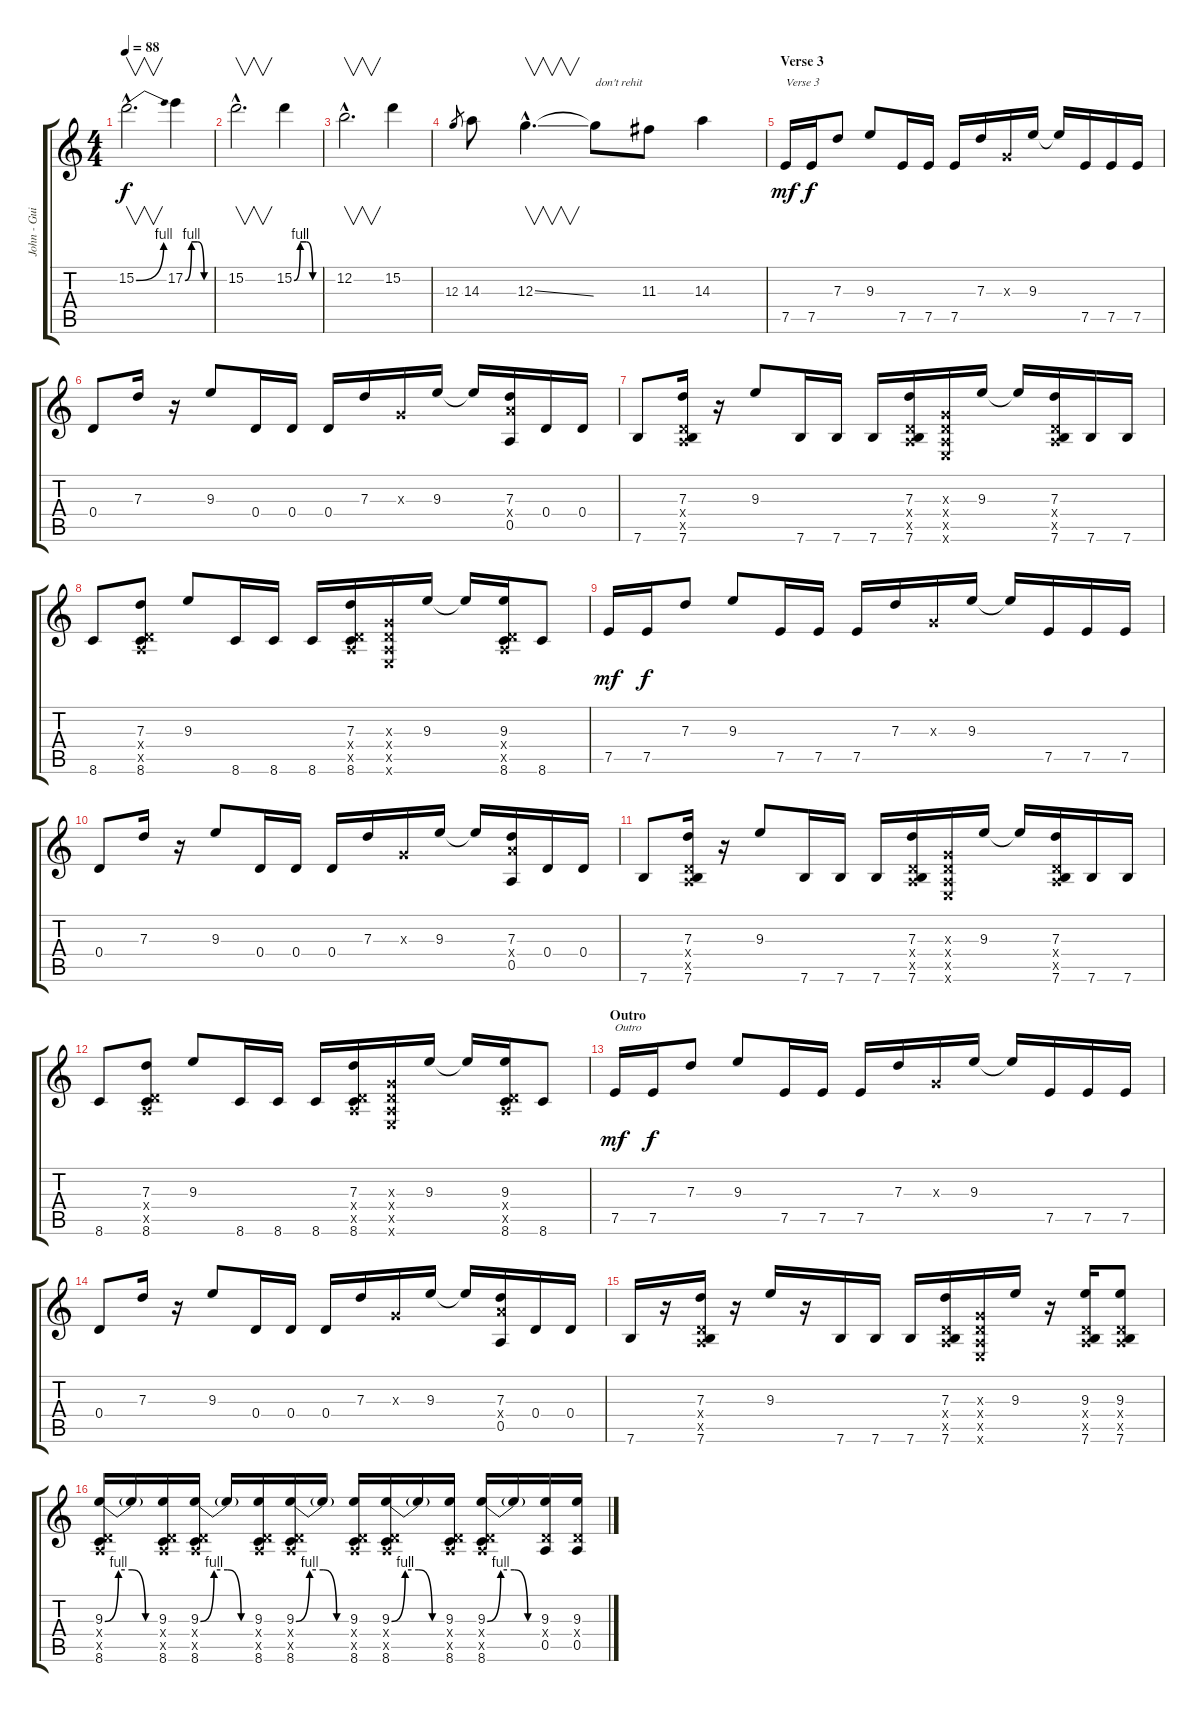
\track ("John - Guitar" "John - Gui") {instrument electricguitarclean}
\staff {score tabs}
\tuning (E4 B3 G3 D3 A2 E2) {hide}
\ts (4 4)
\tempo 88
\clef g2
\ks c
15.2{be (bend 0 0 60 4) hac}.2{v d dy f} 17.2{be (custom 0 0 15 4 30 4 45 0 60 0)}.4 |
15.2{hac}.2{v d} 15.2{be (custom 0 0 15 4 30 4 45 0 60 0)}.4 |
12.2{hac}.2{v d} 15.2.4 |
12.3.8{gr} 14.3.8 12.3{ss hac}.4{v d} 12.3{t}.8{txt "don't rehit"} 11.3.8 14.3.4 |
\section ("" "Verse 3")
7.5.16{txt "Verse 3" dy mf instrument electricguitarclean} 7.5.16{dy f} 7.3.8 9.3.8 7.5.16 7.5.16 7.5.16 7.3.16 0.3{x}.16 9.3.16 9.3{t}.16 7.5.16 7.5.16 7.5.16 |
0.4.8 7.3.16 r.16 9.3.8 0.4.16 0.4.16 0.4.16 7.3.16 0.3{x}.16 9.3.16 9.3{t}.16 (7.3 7.4{x} 0.5).16 0.4.16 0.4.16 |
7.6.8 (7.3 0.4{x} 0.5{x} 7.6).16 r.16 9.3.8 7.6.16 7.6.16 7.6.16 (7.3 0.4{x} 0.5{x} 7.6).16 (0.3{x} 0.4{x} 0.5{x} 0.6{x}).16 9.3.16 9.3{t}.16 (7.3 0.4{x} 0.5{x} 7.6).16 7.6.16 7.6.16 |
8.6.8 (7.3 0.4{x} 0.5{x} 8.6).8 9.3.8 8.6.16 8.6.16 8.6.16 (7.3 0.4{x} 0.5{x} 8.6).16 (0.3{x} 0.4{x} 0.5{x} 0.6{x}).16 9.3.16 9.3{t}.16 (9.3 0.4{x} 0.5{x} 8.6).16 8.6.8 |
7.5.16{dy mf} 7.5.16{dy f} 7.3.8 9.3.8 7.5.16 7.5.16 7.5.16 7.3.16 0.3{x}.16 9.3.16 9.3{t}.16 7.5.16 7.5.16 7.5.16 |
0.4.8 7.3.16 r.16 9.3.8 0.4.16 0.4.16 0.4.16 7.3.16 0.3{x}.16 9.3.16 9.3{t}.16 (7.3 7.4{x} 0.5).16 0.4.16 0.4.16 |
7.6.8 (7.3 0.4{x} 0.5{x} 7.6).16 r.16 9.3.8 7.6.16 7.6.16 7.6.16 (7.3 0.4{x} 0.5{x} 7.6).16 (0.3{x} 0.4{x} 0.5{x} 0.6{x}).16 9.3.16 9.3{t}.16 (7.3 0.4{x} 0.5{x} 7.6).16 7.6.16 7.6.16 |
8.6.8 (7.3 0.4{x} 0.5{x} 8.6).8 9.3.8 8.6.16 8.6.16 8.6.16 (7.3 0.4{x} 0.5{x} 8.6).16 (0.3{x} 0.4{x} 0.5{x} 0.6{x}).16 9.3.16 9.3{t}.16 (9.3 0.4{x} 0.5{x} 8.6).16 8.6.8 |
\section ("" "Outro")
7.5.16{txt "Outro" dy mf instrument electricguitarclean} 7.5.16{dy f} 7.3.8 9.3.8 7.5.16 7.5.16 7.5.16 7.3.16 0.3{x}.16 9.3.16 9.3{t}.16 7.5.16 7.5.16 7.5.16 |
0.4.8 7.3.16 r.16 9.3.8 0.4.16 0.4.16 0.4.16 7.3.16 0.3{x}.16 9.3.16 9.3{t}.16 (7.3 7.4{x} 0.5).16 0.4.16 0.4.16 |
7.6.16 r.16 (7.3 0.4{x} 0.5{x} 7.6).16 r.16 9.3.16 r.16 7.6.16 7.6.16 7.6.16 (7.3 0.4{x} 0.5{x} 7.6).16 (0.3{x} 0.4{x} 0.5{x} 0.6{x}).16 9.3.16 r.16 (9.3 0.4{x} 0.5{x} 7.6).16 (9.3 0.4{x} 0.5{x} 7.6).8 |
(9.3{be (custom 0 0 15 4 30 4 45 0 60 0)} 0.4{x} 0.5{x} 8.6).16 9.3{t}.16 (9.3 0.4{x} 0.5{x} 8.6).16 (9.3{be (custom 0 0 15 4 30 4 45 0 60 0)} 0.4{x} 0.5{x} 8.6).16 9.3{t}.16 (9.3 0.4{x} 0.5{x} 8.6).16 (9.3{be (custom 0 0 15 4 30 4 45 0 60 0)} 0.4{x} 0.5{x} 8.6).16 9.3{t}.16 (9.3 0.4{x} 0.5{x} 8.6).16 (9.3{be (custom 0 0 15 4 30 4 45 0 60 0)} 0.4{x} 0.5{x} 8.6).16 9.3{t}.16 (9.3 0.4{x} 0.5{x} 8.6).16 (9.3{be (custom 0 0 15 4 30 4 45 0 60 0)} 0.4{x} 0.5{x} 8.6).16 9.3{t}.16 (9.3 0.4{x} 0.5).16 (9.3 0.4{x} 0.5).16
